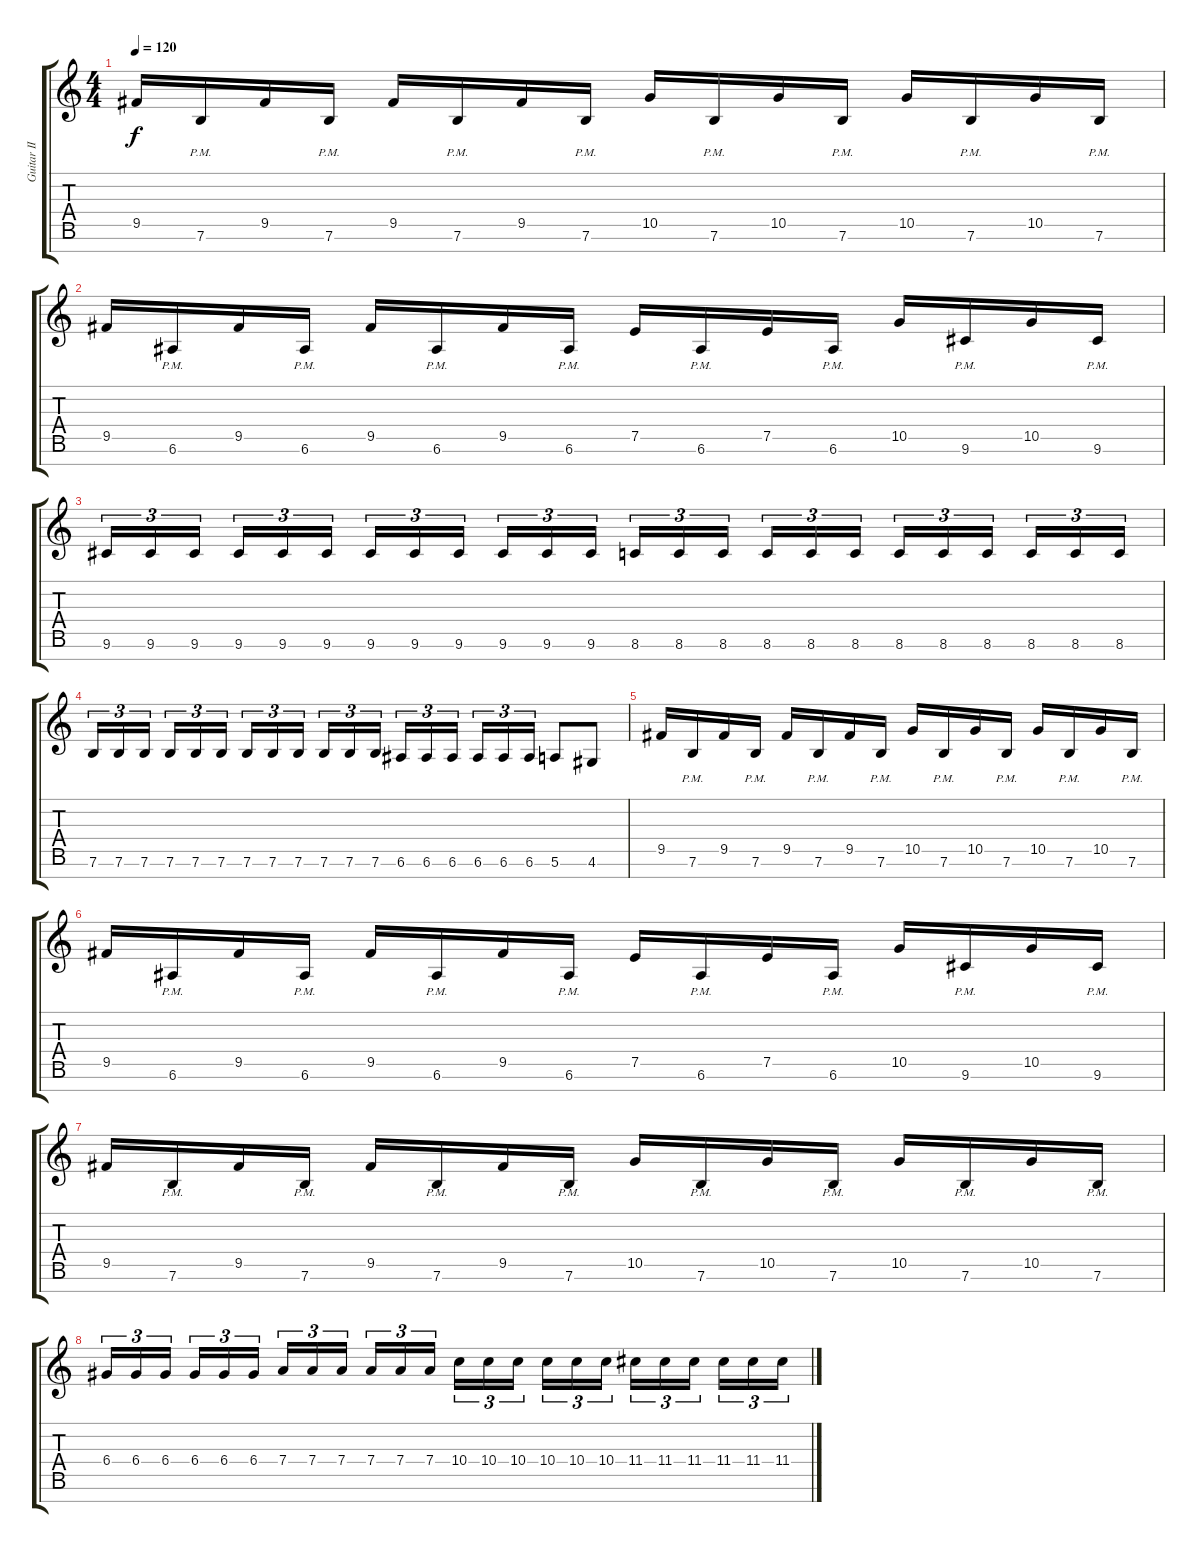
\track ("Guitar II - Right" "Guitar II ") {instrument distortionguitar}
\staff {score tabs}
\tuning (E4 B3 G3 D3 A2 E2 B1) {hide}
\ts (4 4)
\tempo 120
\clef g2
\ks c
9.5.16{dy f} 7.6{pm}.16 9.5.16 7.6{pm}.16 9.5.16 7.6{pm}.16 9.5.16 7.6{pm}.16 10.5.16 7.6{pm}.16 10.5.16 7.6{pm}.16 10.5.16 7.6{pm}.16 10.5.16 7.6{pm}.16 |
9.5.16 6.6{pm}.16 9.5.16 6.6{pm}.16 9.5.16 6.6{pm}.16 9.5.16 6.6{pm}.16 7.5.16 6.6{pm}.16 7.5.16 6.6{pm}.16 10.5.16 9.6{pm}.16 10.5.16 9.6{pm}.16 |
9.6.16{tu (3 2)} 9.6.16{tu (3 2)} 9.6.16{tu (3 2)} 9.6.16{tu (3 2)} 9.6.16{tu (3 2)} 9.6.16{tu (3 2)} 9.6.16{tu (3 2)} 9.6.16{tu (3 2)} 9.6.16{tu (3 2)} 9.6.16{tu (3 2)} 9.6.16{tu (3 2)} 9.6.16{tu (3 2)} 8.6.16{tu (3 2)} 8.6.16{tu (3 2)} 8.6.16{tu (3 2)} 8.6.16{tu (3 2)} 8.6.16{tu (3 2)} 8.6.16{tu (3 2)} 8.6.16{tu (3 2)} 8.6.16{tu (3 2)} 8.6.16{tu (3 2)} 8.6.16{tu (3 2)} 8.6.16{tu (3 2)} 8.6.16{tu (3 2)} |
7.6.16{tu (3 2)} 7.6.16{tu (3 2)} 7.6.16{tu (3 2)} 7.6.16{tu (3 2)} 7.6.16{tu (3 2)} 7.6.16{tu (3 2)} 7.6.16{tu (3 2)} 7.6.16{tu (3 2)} 7.6.16{tu (3 2)} 7.6.16{tu (3 2)} 7.6.16{tu (3 2)} 7.6.16{tu (3 2)} 6.6.16{tu (3 2)} 6.6.16{tu (3 2)} 6.6.16{tu (3 2)} 6.6.16{tu (3 2)} 6.6.16{tu (3 2)} 6.6.16{tu (3 2)} 5.6.8 4.6.8 |
9.5.16 7.6{pm}.16 9.5.16 7.6{pm}.16 9.5.16 7.6{pm}.16 9.5.16 7.6{pm}.16 10.5.16 7.6{pm}.16 10.5.16 7.6{pm}.16 10.5.16 7.6{pm}.16 10.5.16 7.6{pm}.16 |
9.5.16 6.6{pm}.16 9.5.16 6.6{pm}.16 9.5.16 6.6{pm}.16 9.5.16 6.6{pm}.16 7.5.16 6.6{pm}.16 7.5.16 6.6{pm}.16 10.5.16 9.6{pm}.16 10.5.16 9.6{pm}.16 |
9.5.16 7.6{pm}.16 9.5.16 7.6{pm}.16 9.5.16 7.6{pm}.16 9.5.16 7.6{pm}.16 10.5.16 7.6{pm}.16 10.5.16 7.6{pm}.16 10.5.16 7.6{pm}.16 10.5.16 7.6{pm}.16 |
6.4.16{tu (3 2)} 6.4.16{tu (3 2)} 6.4.16{tu (3 2)} 6.4.16{tu (3 2)} 6.4.16{tu (3 2)} 6.4.16{tu (3 2)} 7.4.16{tu (3 2)} 7.4.16{tu (3 2)} 7.4.16{tu (3 2)} 7.4.16{tu (3 2)} 7.4.16{tu (3 2)} 7.4.16{tu (3 2)} 10.4.16{tu (3 2)} 10.4.16{tu (3 2)} 10.4.16{tu (3 2)} 10.4.16{tu (3 2)} 10.4.16{tu (3 2)} 10.4.16{tu (3 2)} 11.4.16{tu (3 2)} 11.4.16{tu (3 2)} 11.4.16{tu (3 2)} 11.4.16{tu (3 2)} 11.4.16{tu (3 2)} 11.4.16{tu (3 2)}
